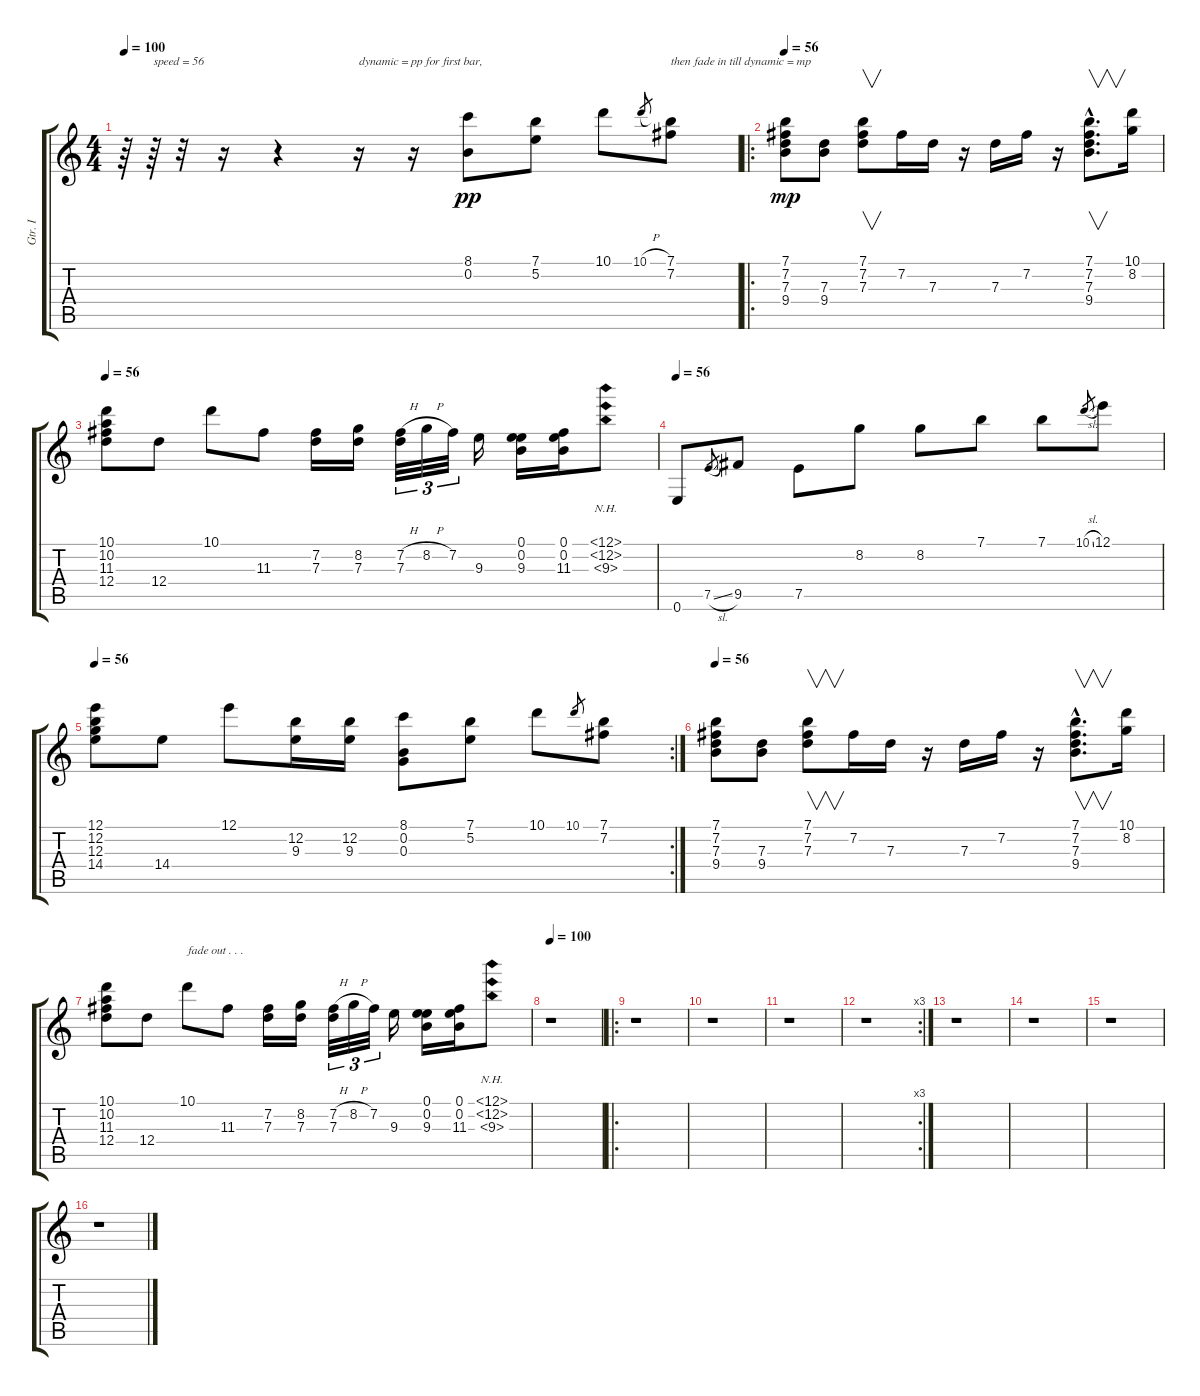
\track ("Gtr. I" "Gtr. I") {instrument acousticguitarsteel}
\staff {score tabs}
\tuning (E4 B3 G3 D3 A2 E2) {hide}
\ts (4 4)
\tempo 100
\tempo 56
\tempo 100
\clef g2
\ks c
r.64{dy pp instrument acousticguitarsteel} r.64{txt "speed = 56"} r.32 r.16 r.4 r.16{txt "dynamic = pp for first bar, "} r.16 (8.1 0.2).8 (7.1 5.2).8 10.1.8 10.1{h}.8{gr} (7.1 7.2).8{txt "then fade in till dynamic = mp"} |
\ro
\tempo 56
(7.1 7.2 7.3 9.4).8{dy mp} (7.3 9.4).8 (7.1 7.2 7.3).8{v} 7.2.16 7.3.16 r.16 7.3.16 7.2.16 r.16 (7.1{hac} 7.2{hac} 7.3{hac} 9.4{hac}).8{v d} (10.1 8.2).16 |
\tempo 56
(10.1 10.2 11.3 12.4).8 12.4.8 10.1.8 11.3.8 (7.2 7.3).16 (8.2 7.3).16 (7.2{h} 7.3).32{tu (3 2)} 8.2{h}.32{tu (3 2)} 7.2.32{tu (3 2)} 9.3.16 (0.1 0.2 9.3).16 (0.1 0.2 11.3).16 (12.1{nh} 0.2{nh} 9.3{nh}).8 |
\tempo 56
0.6.8 7.5{sl}.8{gr} 9.5.8 7.5.8 8.2.8 8.2.8 7.1.8 7.1.8 10.1{sl}.8{gr} 12.1.8 |
\rc 2
\tempo 56
(12.1 12.2 12.3 14.4).8 14.4.8 12.1.8 (12.2 9.3).16 (12.2 9.3).16 (8.1 0.2 0.3).8 (7.1 5.2).8 10.1.8 10.1.8{gr} (7.1 7.2).8 |
\tempo 56
(7.1 7.2 7.3 9.4).8 (7.3 9.4).8 (7.1 7.2 7.3).8{v} 7.2.16 7.3.16 r.16 7.3.16 7.2.16{volume 16} r.16 (7.1{hac} 7.2{hac} 7.3{hac} 9.4{hac}).8{v d volume 15} (10.1 8.2).16{volume 14} |
(10.1 10.2 11.3 12.4).8{volume 13} 12.4.8{volume 12} 10.1.8{txt "fade out . . ." volume 11} 11.3.8{volume 10} (7.2 7.3).16{volume 9} (8.2 7.3).16{volume 8} (7.2{h} 7.3).32{tu (3 2) volume 7} 8.2{h}.32{tu (3 2) volume 6} 7.2.32{tu (3 2) volume 5} 9.3.16{volume 4} (0.1 0.2 9.3).16{volume 3} (0.1 0.2 11.3).16{volume 2} (12.1{nh} 0.2{nh} 9.3{nh}).8{volume 1} |
\tempo 100
r.1{volume 16} |
\ro
r.1 |
r.1 |
r.1 |
\rc 3
r.1 |
r.1 |
r.1 |
r.1 |
r.1
